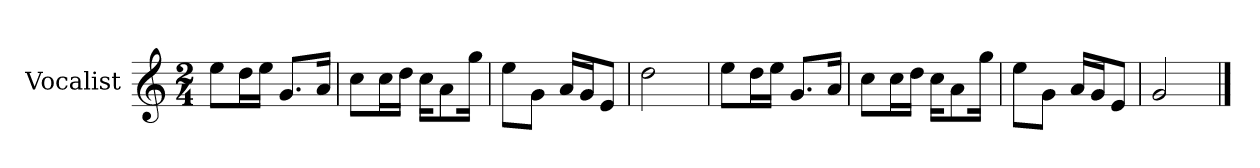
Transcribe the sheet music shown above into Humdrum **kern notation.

**kern
*part1
*staff1
*I"Vocalist
*k[]
*C:
*M2/4
=
8eeL
16ddL
16eeJJ
8.gL
16aJk
=1
8ccL
16ccL
16ddJJ
16ccKL
8a
16ggJk
=2
8eeL
8gJ
16aLL
16gJ
8eJ
=3
2dd
=4
8eeL
16ddL
16eeJJ
8.gL
16aJk
=5
8ccL
16ccL
16ddJJ
16ccKL
8a
16ggJk
=6
8eeL
8gJ
16aLL
16gJ
8eJ
=7
2g
==
*-
